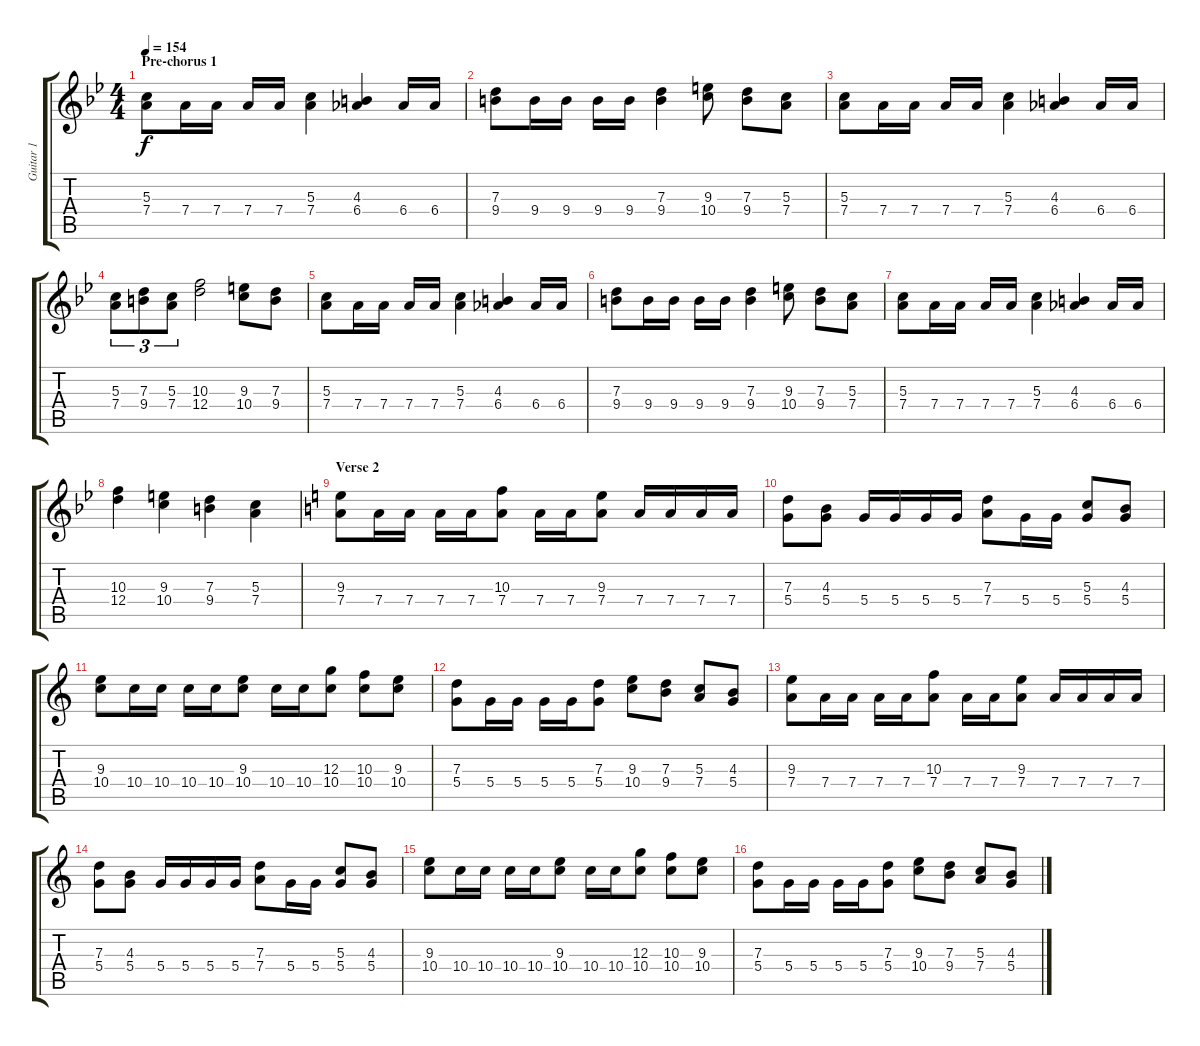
\track ("Guitar 1" "Guitar 1") {instrument distortionguitar}
\staff {score tabs}
\tuning (E4 B3 G3 D3 A2 E2) {hide}
\ts (4 4)
\section ("" "Pre-chorus 1")
\tempo 154
\clef g2
\ks gminor
(5.3 7.4).8{dy f} 7.4.16 7.4.16 7.4.16 7.4.16 (5.3 7.4).4 (4.3 6.4).4 6.4.16 6.4.16 |
(7.3 9.4).8 9.4.16 9.4.16 9.4.16 9.4.16 (7.3 9.4).4 (9.3 10.4).8 (7.3 9.4).8 (5.3 7.4).8 |
(5.3 7.4).8 7.4.16 7.4.16 7.4.16 7.4.16 (5.3 7.4).4 (4.3 6.4).4 6.4.16 6.4.16 |
(5.3 7.4).8{tu (3 2)} (7.3 9.4).8{tu (3 2)} (5.3 7.4).8{tu (3 2)} (10.3 12.4).2 (9.3 10.4).8 (7.3 9.4).8 |
(5.3 7.4).8 7.4.16 7.4.16 7.4.16 7.4.16 (5.3 7.4).4 (4.3 6.4).4 6.4.16 6.4.16 |
(7.3 9.4).8 9.4.16 9.4.16 9.4.16 9.4.16 (7.3 9.4).4 (9.3 10.4).8 (7.3 9.4).8 (5.3 7.4).8 |
(5.3 7.4).8 7.4.16 7.4.16 7.4.16 7.4.16 (5.3 7.4).4 (4.3 6.4).4 6.4.16 6.4.16 |
(10.3 12.4).4 (9.3 10.4).4 (7.3 9.4).4 (5.3 7.4).4 |
\section ("" "Verse 2")
\ks c
(9.3 7.4).8 7.4.16 7.4.16 7.4.16 7.4.16 (10.3 7.4).8 7.4.16 7.4.16 (9.3 7.4).8 7.4.16 7.4.16 7.4.16 7.4.16 |
(7.3 5.4).8 (4.3 5.4).8 5.4.16 5.4.16 5.4.16 5.4.16 (7.3 7.4).8 5.4.16 5.4.16 (5.3 5.4).8 (4.3 5.4).8 |
(9.3 10.4).8 10.4.16 10.4.16 10.4.16 10.4.16 (9.3 10.4).8 10.4.16 10.4.16 (12.3 10.4).8 (10.3 10.4).8 (9.3 10.4).8 |
(7.3 5.4).8 5.4.16 5.4.16 5.4.16 5.4.16 (7.3 5.4).8 (9.3 10.4).8 (7.3 9.4).8 (5.3 7.4).8 (4.3 5.4).8 |
(9.3 7.4).8 7.4.16 7.4.16 7.4.16 7.4.16 (10.3 7.4).8 7.4.16 7.4.16 (9.3 7.4).8 7.4.16 7.4.16 7.4.16 7.4.16 |
(7.3 5.4).8 (4.3 5.4).8 5.4.16 5.4.16 5.4.16 5.4.16 (7.3 7.4).8 5.4.16 5.4.16 (5.3 5.4).8 (4.3 5.4).8 |
(9.3 10.4).8 10.4.16 10.4.16 10.4.16 10.4.16 (9.3 10.4).8 10.4.16 10.4.16 (12.3 10.4).8 (10.3 10.4).8 (9.3 10.4).8 |
(7.3 5.4).8 5.4.16 5.4.16 5.4.16 5.4.16 (7.3 5.4).8 (9.3 10.4).8 (7.3 9.4).8 (5.3 7.4).8 (4.3 5.4).8
